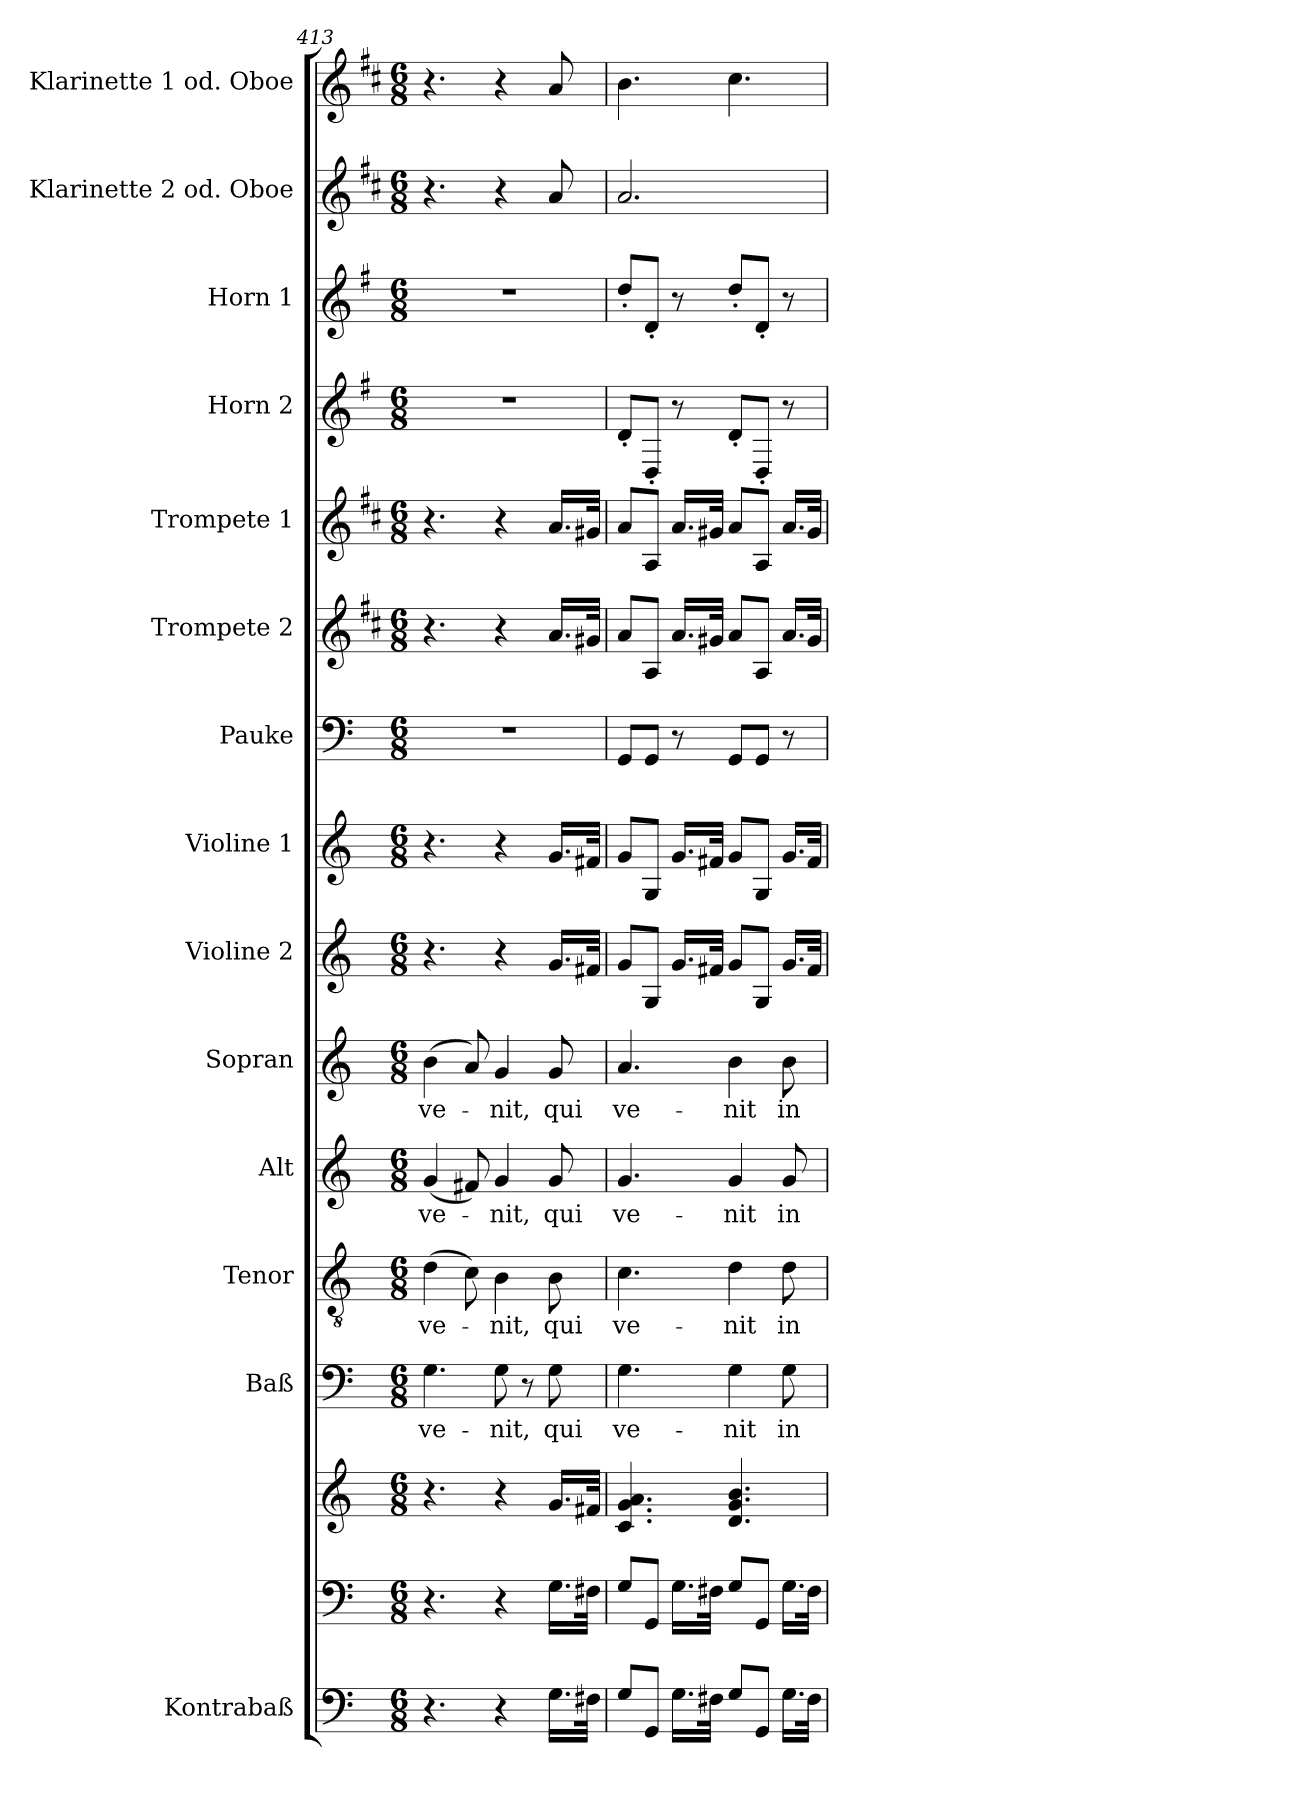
**kern	**kern	**kern	**kern	**text	**kern	**text	**kern	**text	**kern	**text	**kern	**kern	**kern	**kern	**kern	**kern	**kern	**kern	**kern
*part15	*part14	*part14	*part13	*part13	*part12	*part12	*part11	*part11	*part10	*part10	*part9	*part8	*part7	*part6	*part5	*part4	*part3	*part2	*part1
*staff16	*staff15	*staff14	*staff13	*staff13	*staff12	*staff12	*staff11	*staff11	*staff10	*staff10	*staff9	*staff8	*staff7	*staff6	*staff5	*staff4	*staff3	*staff2	*staff1
*I"Kontrabaß	*	*	*I"Baß	*	*I"Tenor	*	*I"Alt	*	*I"Sopran	*	*I"Violine 2	*I"Violine 1	*I"Pauke	*I"Trompete 2	*I"Trompete 1	*I"Horn 2	*I"Horn 1	*I"Klarinette 2 od. Oboe	*I"Klarinette 1 od. Oboe
*	*	*	*	*	*	*	*	*	*	*	*	*	*	*I'Tpt	*I'Tpt	*I'Hn	*I'Hn	*	*
!!LO:PB:g=z
*clefF4	*clefF4	*clefG2	*clefF4	*	*clefGv2	*	*clefG2	*	*clefG2	*	*clefG2	*clefG2	*clefF4	*clefG2	*clefG2	*clefG2	*clefG2	*clefG2	*clefG2
*ITrd7c12	*	*	*	*	*	*	*	*	*	*	*	*	*	*ITrd1c2	*ITrd1c2	*ITrd4c7	*ITrd4c7	*ITrd1c2	*ITrd1c2
*k[]	*k[]	*k[]	*k[]	*	*k[]	*	*k[]	*	*k[]	*	*k[]	*k[]	*k[]	*k[]	*k[]	*k[]	*k[]	*k[]	*k[]
*C:	*C:	*C:	*C:	*	*C:	*	*C:	*	*C:	*	*C:	*C:	*C:	*C:	*C:	*C:	*C:	*C:	*C:
*M6/8	*M6/8	*M6/8	*M6/8	*	*M6/8	*	*M6/8	*	*M6/8	*	*M6/8	*M6/8	*M6/8	*M6/8	*M6/8	*M6/8	*M6/8	*M6/8	*M6/8
=413	=413	=413	=413	=413	=413	=413	=413	=413	=413	=413	=413	=413	=413	=413	=413	=413	=413	=413	=413
!	!	!	!	!LO:LY:b	!	!LO:LY:b	!	!LO:LY:b	!	!LO:LY:b	!	!	!	!	!	!	!	!	!
4.r	4.r	4.r	4.G\	ve-	(>4d\	ve-	(<4g/	ve-	(>4b\	ve-	4.r	4.r	2.r	4.r	4.r	2.r	2.r	4.r	4.r
.	.	.	.	.	8c\)	.	8f#X/)	.	8a/)	.	.	.	.	.	.	.	.	.	.
!	!	!	!	!LO:LY:b	!	!LO:LY:b	!	!LO:LY:b	!	!LO:LY:b	!	!	!	!	!	!	!	!	!
4r	4r	4r	8G\	-nit,	4B\	-nit,	4g/	-nit,	4g/	-nit,	4r	4r	.	4r	4r	.	.	4r	4r
.	.	.	8r	.	.	.	.	.	.	.	.	.	.	.	.	.	.	.	.
!	!	!	!	!LO:LY:b	!	!LO:LY:b	!	!LO:LY:b	!	!LO:LY:b	!	!	!	!	!	!	!	!	!
16.GG\LL	16.G\LL	16.g/LL	8G\	qui	8B\	qui	8g/	qui	8g/	qui	16.g/LL	16.g/LL	.	16.g/LL	16.g/LL	.	.	8g/	8g/
32FF#X\JJk	32F#X\JJk	32f#X/JJk	.	.	.	.	.	.	.	.	32f#X/JJk	32f#X/JJk	.	32f#X/JJk	32f#X/JJk	.	.	.	.
=414	=414	=414	=414	=414	=414	=414	=414	=414	=414	=414	=414	=414	=414	=414	=414	=414	=414	=414	=414
!	!	!	!	!LO:LY:b	!	!LO:LY:b	!	!LO:LY:b	!	!LO:LY:b	!	!	!	!	!	!	!	!	!
8GG/L	8G/L	4.c/ 4.g/ 4.a/	4.G\	ve-	4.c\	ve-	4.g/	ve-	4.a/	ve-	8g/L	8g/L	8GG/L	8g/L	8g/L	8G'</L	8g'</L	2.g/	4.a\
8GGG/J	8GG/J	.	.	.	.	.	.	.	.	.	8G/J	8G/J	8GG/J	8G/J	8G/J	8GG'</J	8G'</J	.	.
16.GG\LL	16.G\LL	.	.	.	.	.	.	.	.	.	16.g/LL	16.g/LL	8r	16.g/LL	16.g/LL	8r	8r	.	.
32FF#X\JJk	32F#X\JJk	.	.	.	.	.	.	.	.	.	32f#X/JJk	32f#X/JJk	.	32f#X/JJk	32f#X/JJk	.	.	.	.
!	!	!	!	!LO:LY:b	!	!LO:LY:b	!	!LO:LY:b	!	!LO:LY:b	!	!	!	!	!	!	!	!	!
8GG/L	8G/L	4.d/ 4.g/ 4.b/	4G\	-nit	4d\	-nit	4g/	-nit	4b\	-nit	8g/L	8g/L	8GG/L	8g/L	8g/L	8G'</L	8g'</L	.	4.b\
8GGG/J	8GG/J	.	.	.	.	.	.	.	.	.	8G/J	8G/J	8GG/J	8G/J	8G/J	8GG'</J	8G'</J	.	.
!	!	!	!	!LO:LY:b	!	!LO:LY:b	!	!LO:LY:b	!	!LO:LY:b	!	!	!	!	!	!	!	!	!
16.GG\LL	16.G\LL	.	8G\	in	8d\	in	8g/	in	8b\	in	16.g/LL	16.g/LL	8r	16.g/LL	16.g/LL	8r	8r	.	.
32FF#\JJk	32F#\JJk	.	.	.	.	.	.	.	.	.	32f#/JJk	32f#/JJk	.	32f#/JJk	32f#/JJk	.	.	.	.
=	=	=	=	=	=	=	=	=	=	=	=	=	=	=	=	=	=	=	=
*-	*-	*-	*-	*-	*-	*-	*-	*-	*-	*-	*-	*-	*-	*-	*-	*-	*-	*-	*-
